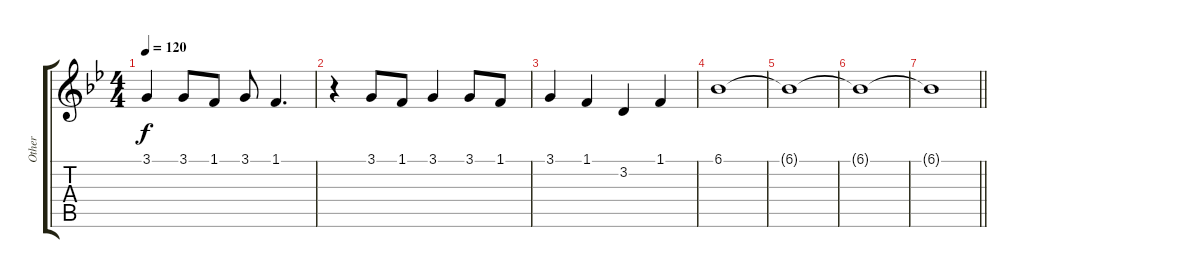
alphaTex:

\track ("Other" "Other") {instrument lead1square}
\staff {score tabs}
\tuning (E4 B3 G3 D3 A2 E2) {hide}
\ts (4 4)
\tempo 120
\clef g2
\ks gminor
3.1.4{dy f} 3.1.8 1.1.8 3.1.8 1.1.4{d} |
r.4 3.1.8 1.1.8 3.1.4 3.1.8 1.1.8 |
3.1.4 1.1.4 3.2.4 1.1.4 |
6.1.1 |
6.1{t}.1 |
6.1{t}.1 |
\barLineRight lightlight
6.1{t}.1
